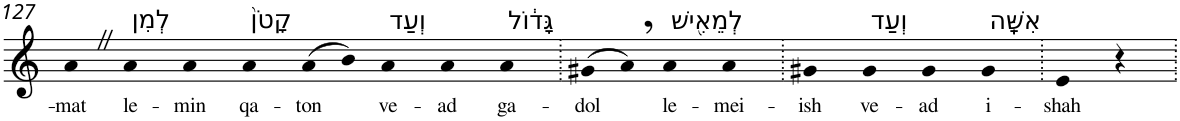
**kern	**text
*part1	*part1
*staff1	*staff1
*I"Piano	*
*I'Pno	*
!!LO:PB:g=z
*clefG2	*
*k[]	*
=127	=127
!	!LO:LY:b
4aZ	-mat
!LO:TX:a:t=לְמִן	!
!	!LO:LY:b
4a	le-
!	!LO:LY:b
4a	-min
!LO:TX:a:t=קָטֹן֙	!
!	!LO:LY:b
4a	qa-
!	!LO:LY:b
(>8a	-ton
8b)	.
!LO:TX:a:t=וְעַד	!
!	!LO:LY:b
4a	ve-
!	!LO:LY:b
4a	-ad
!LO:TX:a:t=גָּד֔וֹל	!
!	!LO:LY:b
4a	ga-
=128.	=128.
!	!LO:LY:b
(>8g#X	-dol
8a,)	.
!LO:TX:a:t=לְמֵאִ֖ישׁ	!
!	!LO:LY:b
4a	le-
!	!LO:LY:b
4a	-mei-
=129.	=129.
!	!LO:LY:b
4g#X	-ish
!LO:TX:a:t=וְעַד	!
!	!LO:LY:b
4g#	ve-
!	!LO:LY:b
4g#	-ad
!LO:TX:a:t=אִשָּֽׁה	!
!	!LO:LY:b
4g#	i-
=130.	=130.
!	!LO:LY:b
4e	-shah
4r	.
=.	=.
*-	*-
